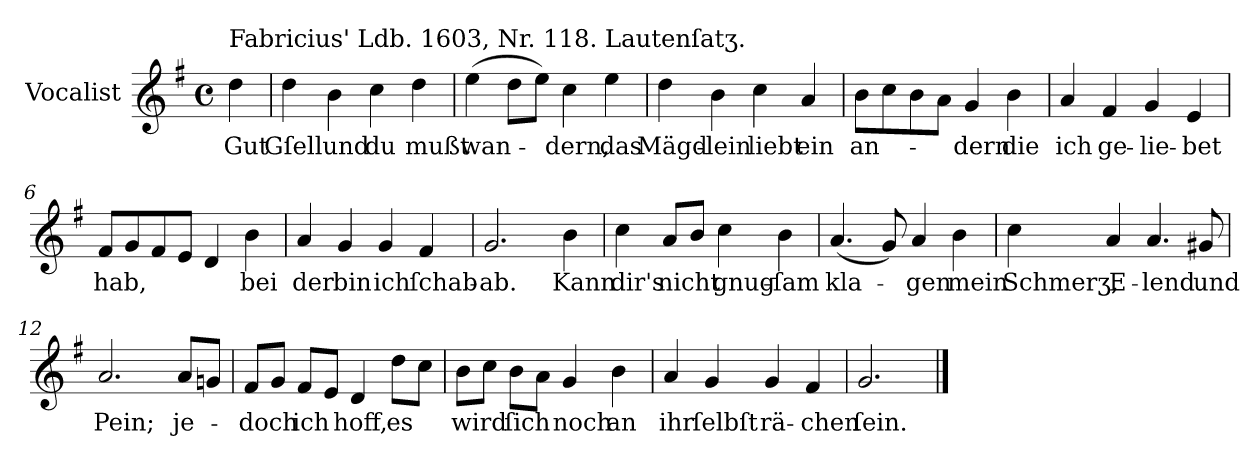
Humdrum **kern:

**kern	**text
*part1	*part1
*staff1	*staff1
*I"Vocalist	*
*k[f#]	*
*G:	*
*M4/4	*
*met(c)	*
=	=
!LO:TX:a:t=Fabricius' Ldb. 1603, Nr. 118. Lautenſatʒ.	!
4dd	Gut
=1	=1
4dd	Gſell
4b	und
4cc	du
4dd	mußt
=2	=2
(4ee	wan-
8ddL	.
8eeJ)	.
4cc	-dern,
4ee	das
=3	=3
4dd	Mägd-
4b	-lein
4cc	liebt
4a	ein
=4	=4
8bL	an-
8cc	.
8b	.
8aJ	.
4g	-dern
4b	die
=5	=5
4a	ich
4f#	ge-
4g	-lie-
4e	-bet
=6	=6
8f#L	hab,
8g	.
8f#	.
8eJ	.
4d	.
4b	bei
=7	=7
4a	der
4g	bin
4g	ich
4f#	ſchab-
=8	=8
2.g	-ab.
4b	Kann
=9	=9
4cc	dir's
8aL	nicht
8bJ	.
4cc	gnug-
4b	-ſam
=10	=10
(4.a	kla-
8g)	.
4a	-gen
4b	mein
=11	=11
4cc	Schmerʒ,
4a	E-
4.a	-lend
8g#X	und
=12	=12
2.a	Pein;
8aL	je-
8gnJ	.
=13	=13
8f#L	-doch
8gJ	.
8f#L	ich
8eJ	.
4d	hoff,
8ddL	es
8ccJ	.
=14	=14
8bL	wird
8ccJ	.
8b\L	ſich
8aJ	.
4g	noch
4b	an
=15	=15
4a	ihr
4g	ſelbſt
4g	rä-
4f#	-chen
=16	=16
2.g	ſein.
==	==
*-	*-
